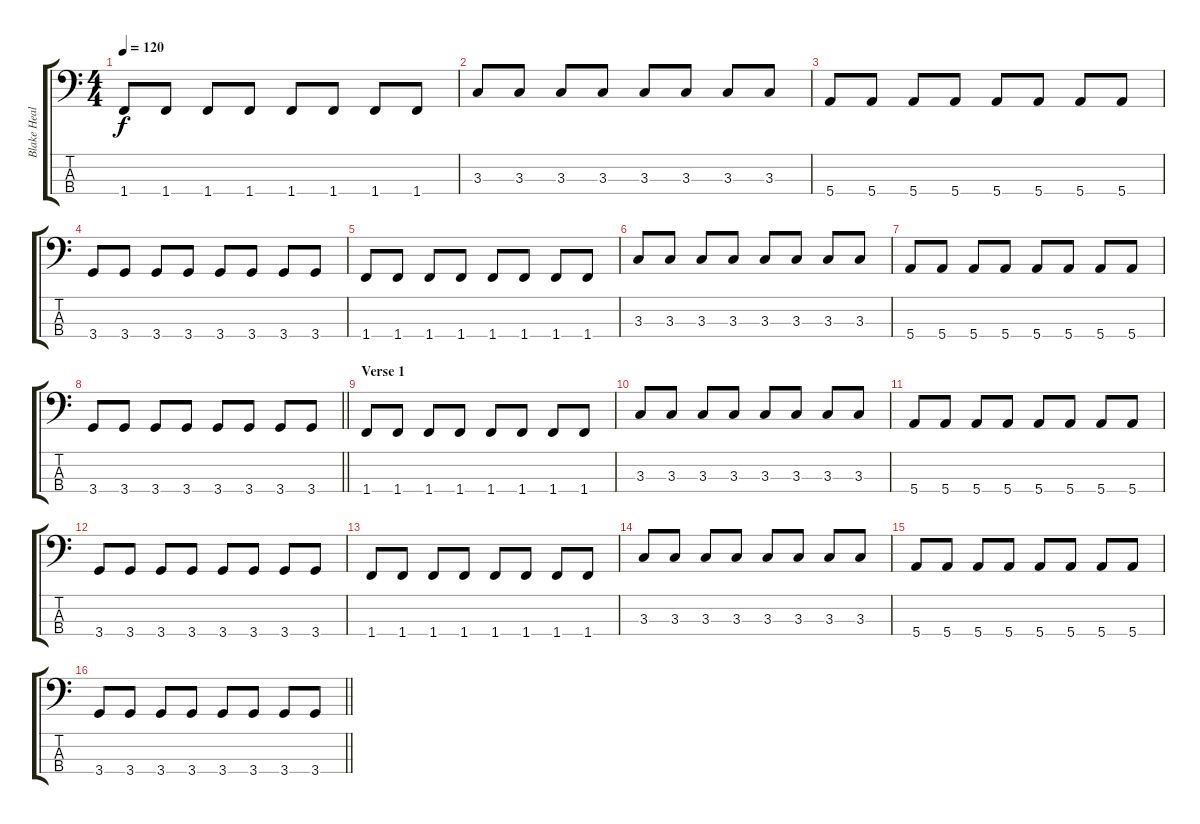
\track ("Blake Healy (Bass)" "Blake Heal") {instrument electricbassfinger}
\staff {score tabs}
\tuning (G2 D2 A1 E1) {hide}
\ts (4 4)
\tempo 120
\clef f4
\ks c
1.4.8{dy f} 1.4.8 1.4.8 1.4.8 1.4.8 1.4.8 1.4.8 1.4.8 |
3.3.8 3.3.8 3.3.8 3.3.8 3.3.8 3.3.8 3.3.8 3.3.8 |
5.4.8 5.4.8 5.4.8 5.4.8 5.4.8 5.4.8 5.4.8 5.4.8 |
3.4.8 3.4.8 3.4.8 3.4.8 3.4.8 3.4.8 3.4.8 3.4.8 |
1.4.8 1.4.8 1.4.8 1.4.8 1.4.8 1.4.8 1.4.8 1.4.8 |
3.3.8 3.3.8 3.3.8 3.3.8 3.3.8 3.3.8 3.3.8 3.3.8 |
5.4.8 5.4.8 5.4.8 5.4.8 5.4.8 5.4.8 5.4.8 5.4.8 |
\barLineRight lightlight
3.4.8 3.4.8 3.4.8 3.4.8 3.4.8 3.4.8 3.4.8 3.4.8 |
\section ("" "Verse 1")
1.4.8 1.4.8 1.4.8 1.4.8 1.4.8 1.4.8 1.4.8 1.4.8 |
3.3.8 3.3.8 3.3.8 3.3.8 3.3.8 3.3.8 3.3.8 3.3.8 |
5.4.8 5.4.8 5.4.8 5.4.8 5.4.8 5.4.8 5.4.8 5.4.8 |
3.4.8 3.4.8 3.4.8 3.4.8 3.4.8 3.4.8 3.4.8 3.4.8 |
1.4.8 1.4.8 1.4.8 1.4.8 1.4.8 1.4.8 1.4.8 1.4.8 |
3.3.8 3.3.8 3.3.8 3.3.8 3.3.8 3.3.8 3.3.8 3.3.8 |
5.4.8 5.4.8 5.4.8 5.4.8 5.4.8 5.4.8 5.4.8 5.4.8 |
\barLineRight lightlight
3.4.8 3.4.8 3.4.8 3.4.8 3.4.8 3.4.8 3.4.8 3.4.8
